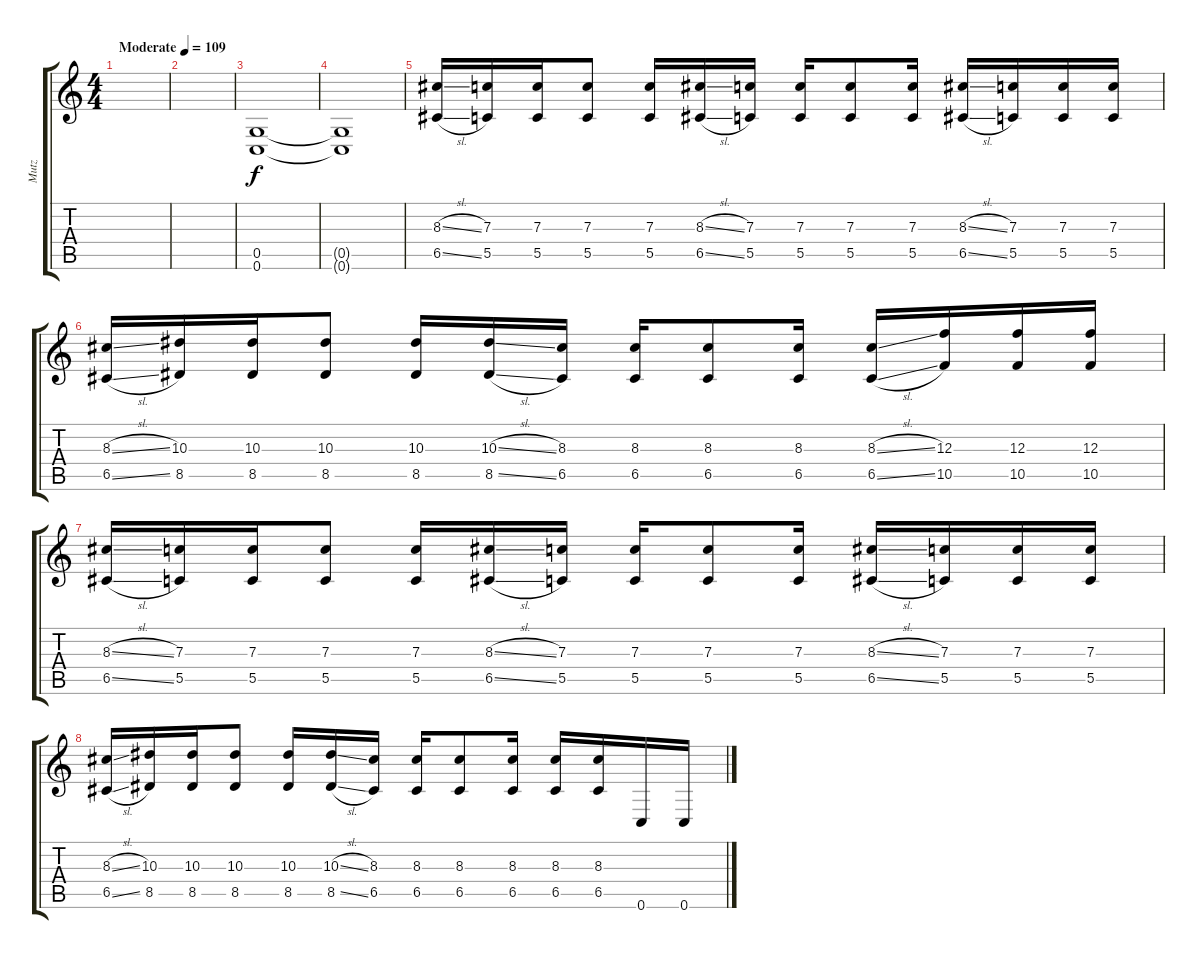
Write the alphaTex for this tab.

\track ("Mutz" "Mutz") {instrument distortionguitar}
\staff {score tabs}
\tuning (D4 A3 F3 C3 G2 C2) {hide}
\ts (4 4)
\tempo (109 "Moderate")
\clef g2
\ks c
|
|
(0.5 0.6).1 |
(0.5{t} 0.6{t}).1 |
(8.3{sl} 6.5{sl}).16 (7.3 5.5).16 (7.3 5.5).16 (7.3 5.5).8 (7.3 5.5).16 (8.3{sl} 6.5{sl}).16 (7.3 5.5).16 (7.3 5.5).16 (7.3 5.5).8 (7.3 5.5).16 (8.3{sl} 6.5{sl}).16 (7.3 5.5).16 (7.3 5.5).16 (7.3 5.5).16 |
(8.3{sl} 6.5{sl}).16 (10.3 8.5).16 (10.3 8.5).16 (10.3 8.5).8 (10.3 8.5).16 (10.3{sl} 8.5{sl}).16 (8.3 6.5).16 (8.3 6.5).16 (8.3 6.5).8 (8.3 6.5).16 (8.3{sl} 6.5{sl}).16 (12.3 10.5).16 (12.3 10.5).16 (12.3 10.5).16 |
(8.3{sl} 6.5{sl}).16 (7.3 5.5).16 (7.3 5.5).16 (7.3 5.5).8 (7.3 5.5).16 (8.3{sl} 6.5{sl}).16 (7.3 5.5).16 (7.3 5.5).16 (7.3 5.5).8 (7.3 5.5).16 (8.3{sl} 6.5{sl}).16 (7.3 5.5).16 (7.3 5.5).16 (7.3 5.5).16 |
(8.3{sl} 6.5{sl}).16 (10.3 8.5).16 (10.3 8.5).16 (10.3 8.5).8 (10.3 8.5).16 (10.3{sl} 8.5{sl}).16 (8.3 6.5).16 (8.3 6.5).16 (8.3 6.5).8 (8.3 6.5).16 (8.3 6.5).16 (8.3 6.5).16 0.6.16 0.6.16
